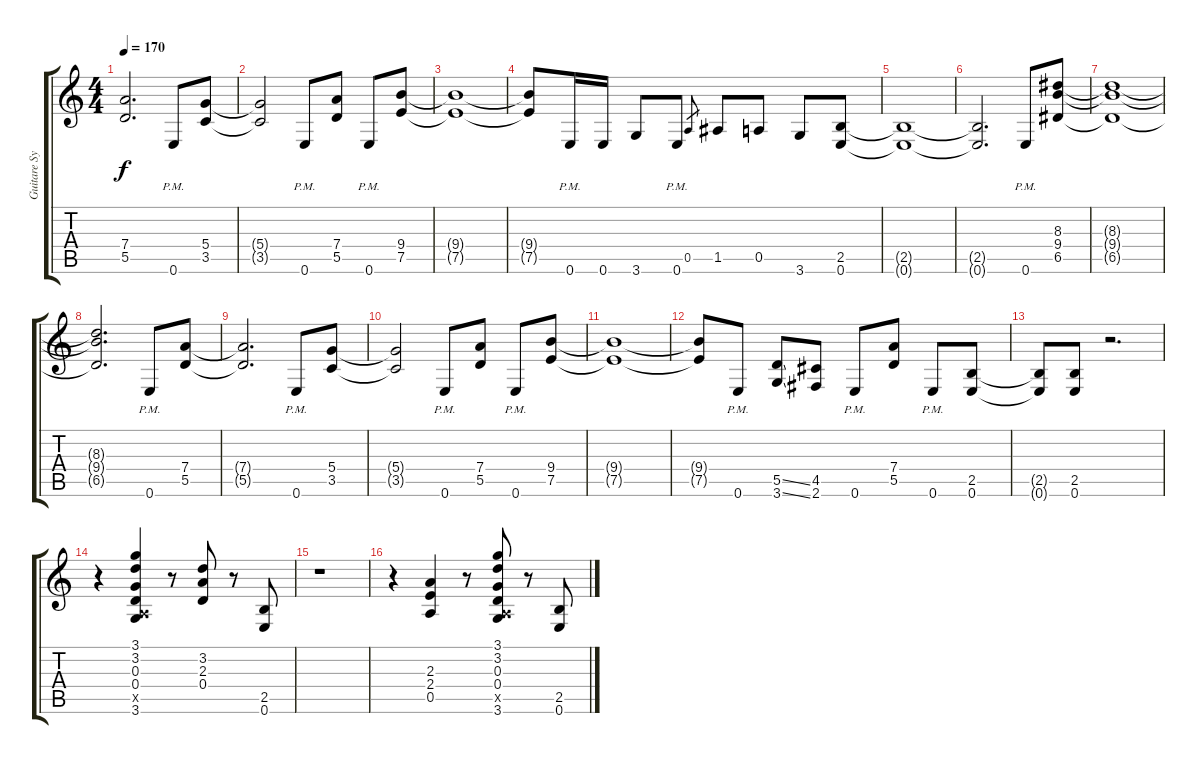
\track ("Guitare Sylvain" "Guitare Sy") {instrument overdrivenguitar}
\staff {score tabs}
\tuning (E4 B3 G3 D3 A2 E2) {hide}
\ts (4 4)
\tempo 170
\clef g2
\ks c
(7.4{t} 5.5{t}).2{d dy f} 0.6{pm}.8 (5.4 3.5).8 |
(5.4{t} 3.5{t}).2 0.6{pm}.8 (7.4 5.5).8 0.6{pm}.8 (9.4 7.5).8 |
(9.4{t} 7.5{t}).1 |
(9.4{t} 7.5{t}).8 0.6{pm}.16 0.6.16 3.6.8 0.6{pm}.8 0.5.8{gr} 1.5.8 0.5.8 3.6.8 (2.5 0.6).8 |
(2.5{t} 0.6{t}).1 |
(2.5{t} 0.6{t}).2{d} 0.6{pm}.8 (8.3 9.4 6.5).8 |
(8.3{t} 9.4{t} 6.5{t}).1 |
(8.3{t} 9.4{t} 6.5{t}).2{d} 0.6{pm}.8 (7.4 5.5).8 |
(7.4{t} 5.5{t}).2{d} 0.6{pm}.8 (5.4 3.5).8 |
(5.4{t} 3.5{t}).2 0.6{pm}.8 (7.4 5.5).8 0.6{pm}.8 (9.4 7.5).8 |
(9.4{t} 7.5{t}).1 |
(9.4{t} 7.5{t}).8 0.6{pm}.8 (5.5{ss} 3.6{ss}).8 (4.5 2.6).8 0.6{pm}.8 (7.4 5.5).8 0.6{pm}.8 (2.5 0.6).8 |
(2.5{t} 0.6{t}).8 (2.5 0.6).8 r.2{d} |
r.4 (3.1 3.2 0.3 0.4 0.5{x} 3.6).4 r.8 (3.2 2.3 0.4).8 r.8 (2.5 0.6).8 |
r.1 |
r.4 (2.3 2.4 0.5).4 r.8 (3.1 3.2 0.3 0.4 0.5{x} 3.6).8 r.8 (2.5 0.6).8
